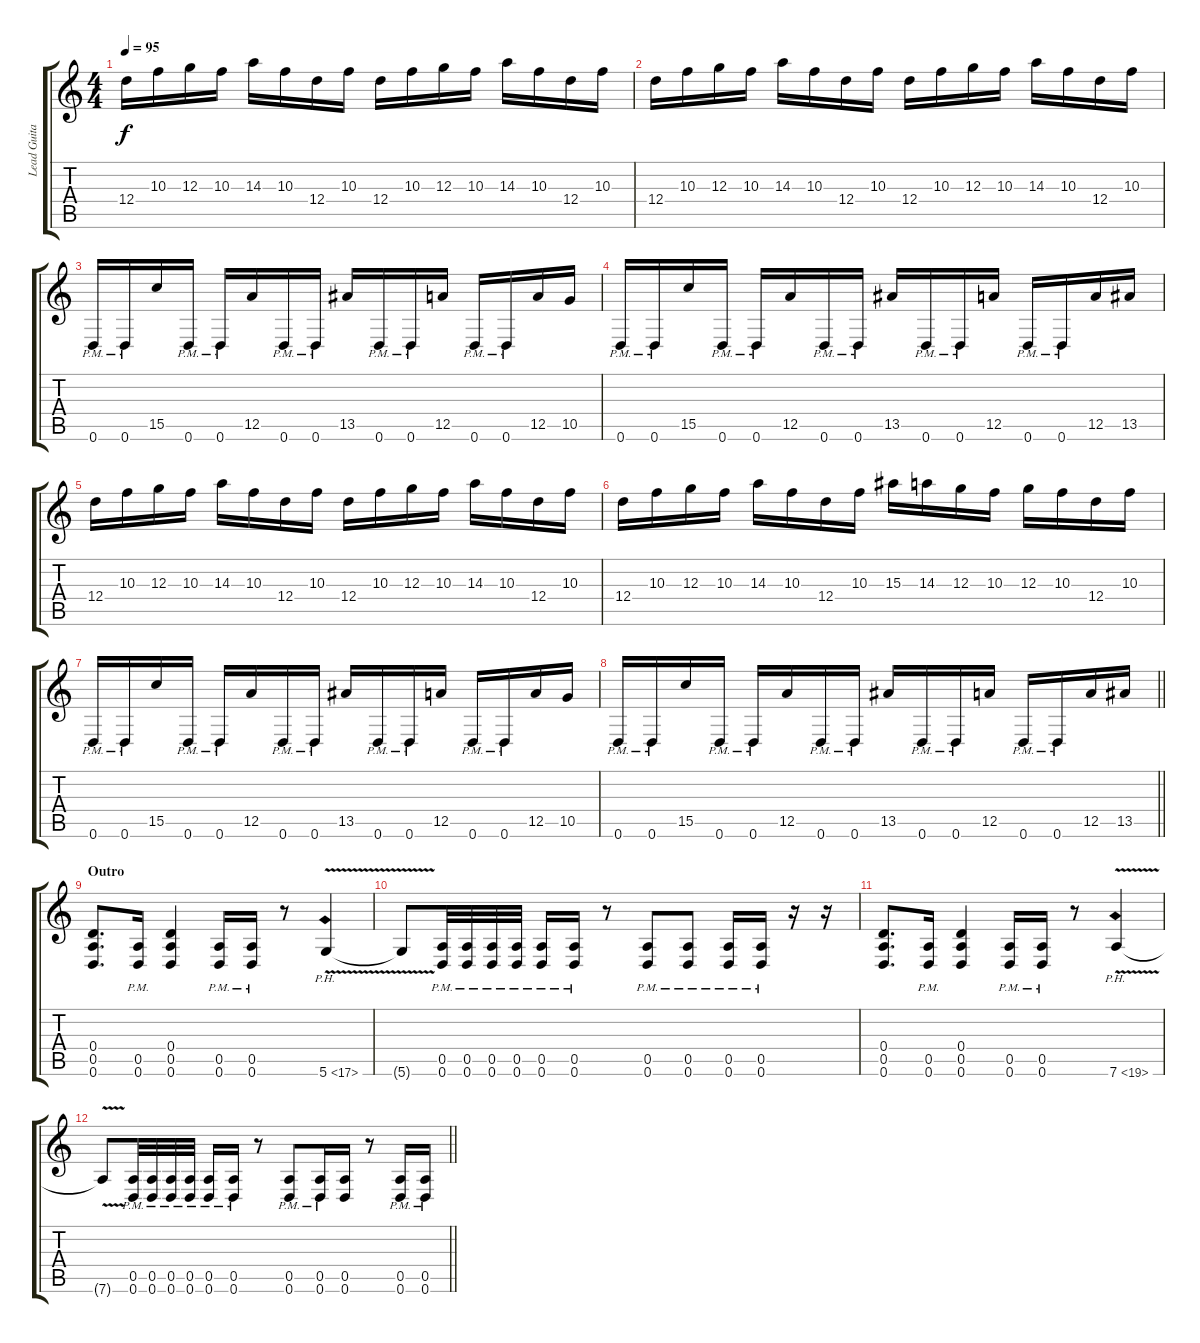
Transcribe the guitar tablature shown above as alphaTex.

\track ("Lead Guitar I" "Lead Guita") {instrument distortionguitar}
\staff {score tabs}
\tuning (E4 B3 G3 D3 A2 D2) {hide}
\ts (4 4)
\tempo 95
\clef g2
\ks c
12.4.16{dy f balance 0} 10.3.16 12.3.16 10.3.16 14.3.16 10.3.16 12.4.16 10.3.16 12.4.16 10.3.16 12.3.16 10.3.16 14.3.16 10.3.16 12.4.16 10.3.16 |
12.4.16 10.3.16 12.3.16 10.3.16 14.3.16 10.3.16 12.4.16 10.3.16 12.4.16 10.3.16 12.3.16 10.3.16 14.3.16 10.3.16 12.4.16 10.3.16 |
0.6{pm}.16{balance 16} 0.6{pm}.16 15.5.16 0.6{pm}.16 0.6{pm}.16 12.5.16 0.6{pm}.16 0.6{pm}.16 13.5.16 0.6{pm}.16 0.6{pm}.16 12.5.16 0.6{pm}.16 0.6{pm}.16 12.5.16 10.5.16 |
0.6{pm}.16 0.6{pm}.16 15.5.16 0.6{pm}.16 0.6{pm}.16 12.5.16 0.6{pm}.16 0.6{pm}.16 13.5.16 0.6{pm}.16 0.6{pm}.16 12.5.16 0.6{pm}.16 0.6{pm}.16 12.5.16 13.5.16 |
12.4.16{balance 0} 10.3.16 12.3.16 10.3.16 14.3.16 10.3.16 12.4.16 10.3.16 12.4.16 10.3.16 12.3.16 10.3.16 14.3.16 10.3.16 12.4.16 10.3.16 |
12.4.16 10.3.16 12.3.16 10.3.16 14.3.16 10.3.16 12.4.16 10.3.16 15.3.16 14.3.16 12.3.16 10.3.16 12.3.16 10.3.16 12.4.16 10.3.16 |
0.6{pm}.16{balance 16} 0.6{pm}.16 15.5.16 0.6{pm}.16 0.6{pm}.16 12.5.16 0.6{pm}.16 0.6{pm}.16 13.5.16 0.6{pm}.16 0.6{pm}.16 12.5.16 0.6{pm}.16 0.6{pm}.16 12.5.16 10.5.16 |
\barLineRight lightlight
0.6{pm}.16 0.6{pm}.16 15.5.16 0.6{pm}.16 0.6{pm}.16 12.5.16 0.6{pm}.16 0.6{pm}.16 13.5.16 0.6{pm}.16 0.6{pm}.16 12.5.16 0.6{pm}.16 0.6{pm}.16 12.5.16 13.5.16 |
\section ("" "Outro")
(0.4 0.5 0.6).8{d} (0.5{pm} 0.6).16 (0.4 0.5 0.6).4 (0.5 0.6{pm}).16 (0.5 0.6{pm}).16 r.8 5.6{ph 12 v}.4{instrument guitarharmonics} |
5.6{t}.8 (0.5{pm} 0.6{pm}).32{instrument distortionguitar} (0.5{pm} 0.6{pm}).32 (0.5{pm} 0.6{pm}).32 (0.5{pm} 0.6{pm}).32 (0.5{pm} 0.6{pm}).16 (0.5{pm} 0.6{pm}).16 r.8 (0.5{pm} 0.6{pm}).8 (0.5{pm} 0.6{pm}).8 (0.5{pm} 0.6{pm}).16 (0.5{pm} 0.6{pm}).16 r.16 r.16 |
(0.4 0.5 0.6).8{d} (0.5{pm} 0.6).16 (0.4 0.5 0.6).4 (0.5 0.6{pm}).16 (0.5 0.6{pm}).16 r.8 7.6{ph 12 v}.4{instrument guitarharmonics} |
\barLineRight lightlight
7.6{t}.8 (0.5{pm} 0.6{pm}).32{instrument distortionguitar} (0.5{pm} 0.6{pm}).32 (0.5{pm} 0.6{pm}).32 (0.5{pm} 0.6{pm}).32 (0.5{pm} 0.6{pm}).16 (0.5{pm} 0.6{pm}).16 r.8 (0.5{pm} 0.6{pm}).8 (0.5{pm} 0.6{pm}).16 (0.5 0.6).16 r.8 (0.5{pm} 0.6).16 (0.5{pm} 0.6).16
